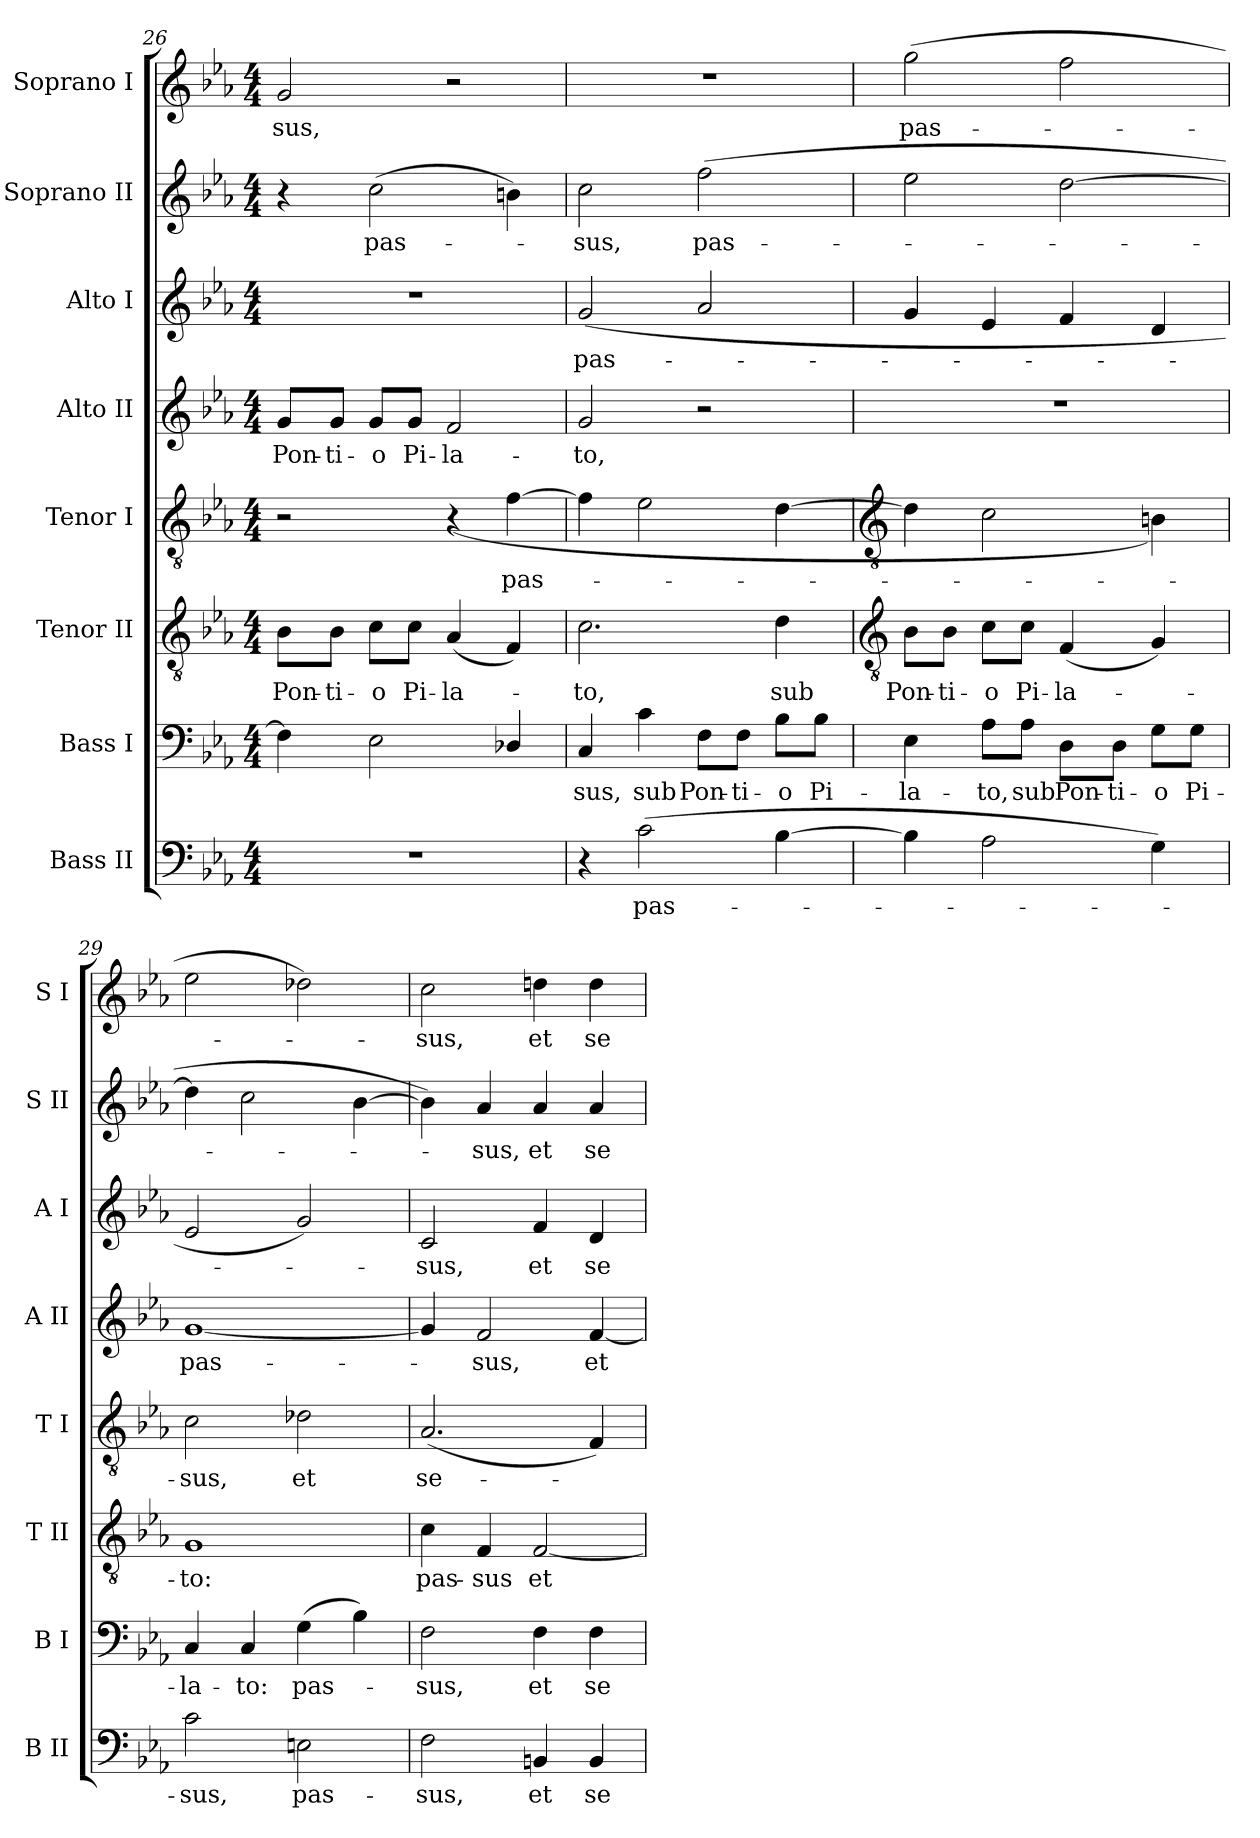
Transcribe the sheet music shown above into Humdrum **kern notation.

**kern	**text	**kern	**text	**kern	**text	**kern	**text	**kern	**text	**kern	**text	**kern	**text	**kern	**text
*part8	*part8	*part7	*part7	*part6	*part6	*part5	*part5	*part4	*part4	*part3	*part3	*part2	*part2	*part1	*part1
*staff8	*staff8	*staff7	*staff7	*staff6	*staff6	*staff5	*staff5	*staff4	*staff4	*staff3	*staff3	*staff2	*staff2	*staff1	*staff1
*I"Bass II	*	*I"Bass I	*	*I"Tenor II	*	*I"Tenor I	*	*I"Alto II	*	*I"Alto I	*	*I"Soprano II	*	*I"Soprano I	*
*I'B II	*	*I'B I	*	*I'T II	*	*I'T I	*	*I'A II	*	*I'A I	*	*I'S II	*	*I'S I	*
*clefF4	*	*clefF4	*	*clefGv2	*	*clefGv2	*	*clefG2	*	*clefG2	*	*clefG2	*	*clefG2	*
*k[b-e-a-]	*	*k[b-e-a-]	*	*k[b-e-a-]	*	*k[b-e-a-]	*	*k[b-e-a-]	*	*k[b-e-a-]	*	*k[b-e-a-]	*	*k[b-e-a-]	*
*E-:	*	*E-:	*	*E-:	*	*E-:	*	*E-:	*	*E-:	*	*E-:	*	*E-:	*
*M4/4	*	*M4/4	*	*M4/4	*	*M4/4	*	*M4/4	*	*M4/4	*	*M4/4	*	*M4/4	*
=26	=26	=26	=26	=26	=26	=26	=26	=26	=26	=26	=26	=26	=26	=26	=26
!	!	!	!	!	!LO:LY:b	!	!	!	!LO:LY:b	!	!	!	!	!	!LO:LY:b
1r	.	4F]	.	8B-\L	Pon-	2r	.	8g/L	Pon-	1r	.	4r	.	2g	sus,
!	!	!	!	!	!LO:LY:b	!	!	!	!LO:LY:b	!	!	!	!	!	!
.	.	.	.	8B-\J	-ti-	.	.	8g/J	-ti-	.	.	.	.	.	.
!	!	!	!	!	!LO:LY:b	!	!	!	!LO:LY:b	!	!	!	!LO:LY:b	!	!
.	.	2E-	.	8c\L	-o	.	.	8g/L	-o	.	.	(>2cc	pas-	.	.
!	!	!	!	!	!LO:LY:b	!	!	!	!LO:LY:b	!	!	!	!	!	!
.	.	.	.	8c\J	Pi-	.	.	8g/J	Pi-	.	.	.	.	.	.
!	!	!	!	!	!LO:LY:b	!	!	!	!LO:LY:b	!	!	!	!	!	!
.	.	.	.	(<4A-	-la-	(>4r	.	2f	-la-	.	.	.	.	2r	.
!	!	!	!	!	!	!	!LO:LY:b	!	!	!	!	!	!	!	!
.	.	4D-X/	.	4F)	.	[4f	pas-	.	.	.	.	4bn)	.	.	.
=27	=27	=27	=27	=27	=27	=27	=27	=27	=27	=27	=27	=27	=27	=27	=27
!	!	!	!LO:LY:b	!	!LO:LY:b	!	!	!	!LO:LY:b	!	!LO:LY:b	!	!LO:LY:b	!	!
4r	.	4C	sus,	2.c	to,	4f]	.	2g	-to,	(<2g	pas-	2cc	sus,	1r	.
!	!LO:LY:b	!	!LO:LY:b	!	!	!	!	!	!	!	!	!	!	!	!
(>2c	pas-	4c	sub	.	.	2e-	.	.	.	.	.	.	.	.	.
!	!	!	!LO:LY:b	!	!	!	!	!	!	!	!	!	!LO:LY:b	!	!
.	.	8F\L	Pon-	.	.	.	.	2r	.	2a-	.	(>2ff	pas-	.	.
!	!	!	!LO:LY:b	!	!	!	!	!	!	!	!	!	!	!	!
.	.	8F\J	-ti-	.	.	.	.	.	.	.	.	.	.	.	.
!	!	!	!LO:LY:b	!	!LO:LY:b	!	!	!	!	!	!	!	!	!	!
[4B-	.	8B-\L	-o	4d	sub	[4d	.	.	.	.	.	.	.	.	.
!	!	!	!LO:LY:b	!	!	!	!	!	!	!	!	!	!	!	!
.	.	8B-\J	Pi-	.	.	.	.	.	.	.	.	.	.	.	.
!!LO:LB:g=z
=28	=28	=28	=28	=28	=28	=28	=28	=28	=28	=28	=28	=28	=28	=28	=28
*	*	*	*	*clefGv2	*	*clefGv2	*	*	*	*	*	*	*	*	*
!	!	!	!LO:LY:b	!	!LO:LY:b	!	!	!	!	!	!	!	!	!	!LO:LY:b
4B-]	.	4E-	-la-	8B-\L	Pon-	4d]	.	1r	.	4g	.	2ee-	.	(>2gg	pas-
!	!	!	!	!	!LO:LY:b	!	!	!	!	!	!	!	!	!	!
.	.	.	.	8B-\J	-ti-	.	.	.	.	.	.	.	.	.	.
!	!	!	!LO:LY:b	!	!LO:LY:b	!	!	!	!	!	!	!	!	!	!
2A-	.	8A-\L	-to,	8c\L	-o	2c	.	.	.	4e-	.	.	.	.	.
!	!	!	!LO:LY:b	!	!LO:LY:b	!	!	!	!	!	!	!	!	!	!
.	.	8A-\J	sub	8c\J	Pi-	.	.	.	.	.	.	.	.	.	.
!	!	!	!LO:LY:b	!	!LO:LY:b	!	!	!	!	!	!	!	!	!	!
.	.	8D\L	Pon-	(<4F	-la-	.	.	.	.	4f	.	[2dd	.	2ff	.
!	!	!	!LO:LY:b	!	!	!	!	!	!	!	!	!	!	!	!
.	.	8D\J	-ti-	.	.	.	.	.	.	.	.	.	.	.	.
!	!	!	!LO:LY:b	!	!	!	!	!	!	!	!	!	!	!	!
4G)	.	8G\L	-o	4G)	.	4Bn)	.	.	.	4d	.	.	.	.	.
!	!	!	!LO:LY:b	!	!	!	!	!	!	!	!	!	!	!	!
.	.	8G\J	Pi-	.	.	.	.	.	.	.	.	.	.	.	.
=29	=29	=29	=29	=29	=29	=29	=29	=29	=29	=29	=29	=29	=29	=29	=29
!	!LO:LY:b	!	!LO:LY:b	!	!LO:LY:b	!	!LO:LY:b	!	!LO:LY:b	!	!	!	!	!	!
2c	sus,	4C	-la-	1G	to:	2c	sus,	[1g	pas-	2e-	.	4dd]	.	2ee-	.
!	!	!	!LO:LY:b	!	!	!	!	!	!	!	!	!	!	!	!
.	.	4C	-to:	.	.	.	.	.	.	.	.	2cc	.	.	.
!	!LO:LY:b	!	!LO:LY:b	!	!	!	!LO:LY:b	!	!	!	!	!	!	!	!
2En	pas-	(>4G	pas-	.	.	2d-X	et	.	.	2g)	.	.	.	2dd-X)	.
.	.	4B-)	.	.	.	.	.	.	.	.	.	[4b-	.	.	.
=30	=30	=30	=30	=30	=30	=30	=30	=30	=30	=30	=30	=30	=30	=30	=30
!	!LO:LY:b	!	!LO:LY:b	!	!LO:LY:b	!	!LO:LY:b	!	!	!	!LO:LY:b	!	!	!	!LO:LY:b
2F	-sus,	2F	sus,	4c	pas-	(<2.A-	se-	4g]	.	2c	sus,	4b-])	.	2cc	sus,
!	!	!	!	!	!LO:LY:b	!	!	!	!LO:LY:b	!	!	!	!LO:LY:b	!	!
.	.	.	.	4F	-sus	.	.	2f	sus,	.	.	4a-	sus,	.	.
!	!LO:LY:b	!	!LO:LY:b	!	!LO:LY:b	!	!	!	!	!	!LO:LY:b	!	!LO:LY:b	!	!LO:LY:b
4BBn	et	4F	et	[2F	et	.	.	.	.	4f	et	4a-	et	4ddn	et
!	!LO:LY:b	!	!LO:LY:b	!	!	!	!	!	!LO:LY:b	!	!LO:LY:b	!	!LO:LY:b	!	!LO:LY:b
4BB	se-	4F	se-	.	.	4F)	.	[4f	et	4d	se-	4a-	se-	4dd	se-
=	=	=	=	=	=	=	=	=	=	=	=	=	=	=	=
*-	*-	*-	*-	*-	*-	*-	*-	*-	*-	*-	*-	*-	*-	*-	*-
